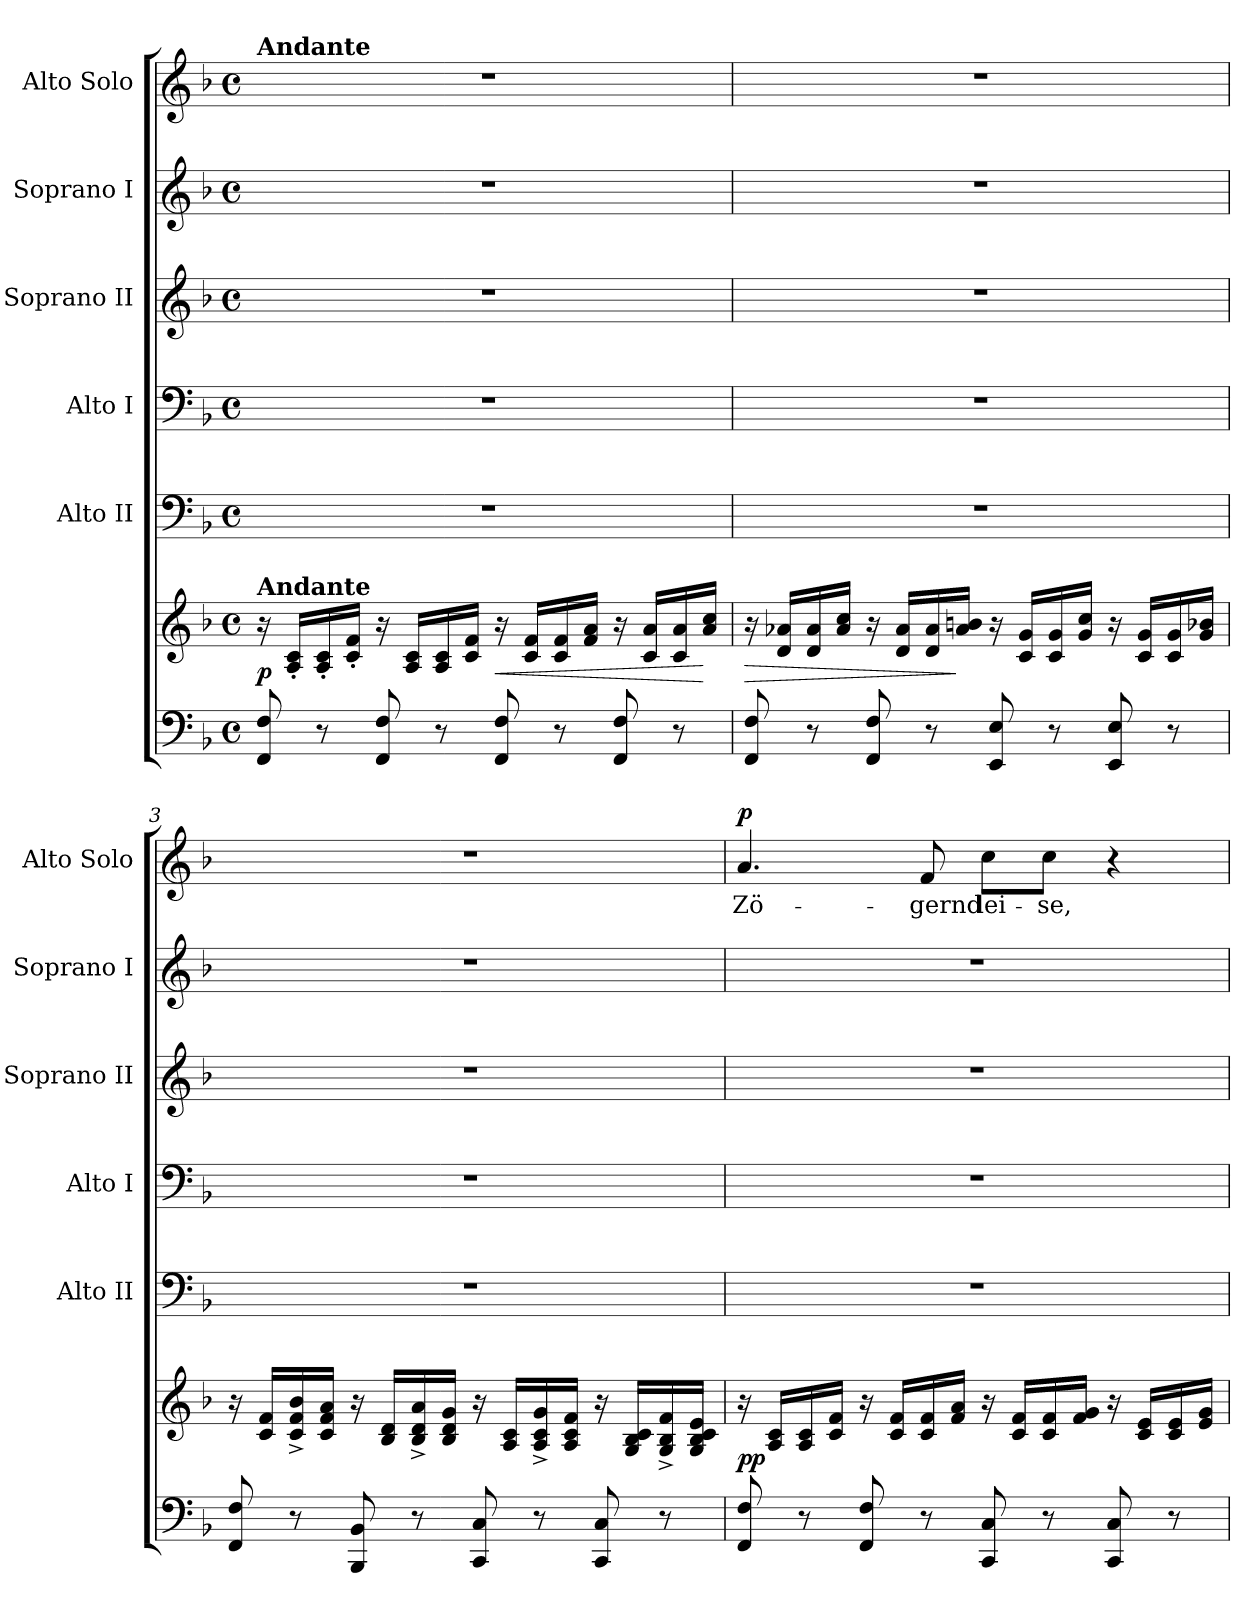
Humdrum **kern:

**kern	**kern	**dynam	**kern	**kern	**kern	**kern	**kern	**text	**dynam
*part7	*part6	*part6	*part5	*part4	*part3	*part2	*part1	*part1	*part1
*staff7	*staff6	*staff6	*staff5	*staff4	*staff3	*staff2	*staff1	*staff1	*staff1
*	*	*	*I"Alto II	*I"Alto I	*I"Soprano II	*I"Soprano I	*I"Alto Solo	*	*
*	*	*	*I'Alto II	*I'Alto I	*I'Soprano II	*I'Soprano I	*I'Alto Solo	*	*
*clefF4	*clefG2	*	*clefF4	*clefF4	*clefG2	*clefG2	*clefG2	*	*
*k[b-]	*k[b-]	*	*k[b-]	*k[b-]	*k[b-]	*k[b-]	*k[b-]	*	*
*F:	*F:	*	*F:	*F:	*F:	*F:	*F:	*	*
*M4/4	*M4/4	*	*M4/4	*M4/4	*M4/4	*M4/4	*M4/4	*	*
*met(c)	*met(c)	*	*met(c)	*met(c)	*met(c)	*met(c)	*met(c)	*	*
*MM80	*MM80	*	*MM80	*MM80	*MM80	*MM80	*MM80	*	*
=1	=1	=1	=1	=1	=1	=1	=1	=1	=1
*	*^	*	*	*	*	*	*	*	*
!	!	!	!	!	!	!	!	!LO:TX:a:B:t=Andante	!	!
!	!LO:TX:a:B:t=Andante	!	!	!	!	!	!	!	!	!
!	!	!	!LO:DY:b	!	!	!	!	!	!	!
8FF/ 8F/	16r	16ryy	p	1r	1r	1r	1r	1r	.	.
.	16A/'< 16c/'<LL	16ryy	.	.	.	.	.	.	.	.
8r	16A/'< 16c/'<	8ryy	.	.	.	.	.	.	.	.
.	16c/'< 16f/'<JJ	.	.	.	.	.	.	.	.	.
8FF/ 8F/	16r	8ryy	.	.	.	.	.	.	.	.
.	16A/ 16c/LL	.	.	.	.	.	.	.	.	.
8r	16A/ 16c/	8ryy	.	.	.	.	.	.	.	.
.	16c/ 16f/JJ	.	.	.	.	.	.	.	.	.
!	!	!	!LO:HP:b	!	!	!	!	!	!	!
8FF/ 8F/	16r	8ryy	<	.	.	.	.	.	.	.
.	16c/ 16f/LL	.	.	.	.	.	.	.	.	.
8r	16c/ 16f/	4ryy	.	.	.	.	.	.	.	.
.	16f/ 16a/JJ	.	.	.	.	.	.	.	.	.
8FF/ 8F/	16r	.	.	.	.	.	.	.	.	.
.	16c/ 16a/LL	.	.	.	.	.	.	.	.	.
8r	16c/ 16a/	8ryy	.	.	.	.	.	.	.	.
.	16a/ 16cc/JJ	.	[	.	.	.	.	.	.	.
=2	=2	=2	=2	=2	=2	=2	=2	=2	=2	=2
!	!	!	!LO:HP:b	!	!	!	!	!	!	!
8FF/ 8F/	16r	16ryy	>	1r	1r	1r	1r	1r	.	.
.	16d/ 16a-X/LL	16ryy	.	.	.	.	.	.	.	.
8r	16d/ 16a-/	8ryy	.	.	.	.	.	.	.	.
.	16a-/ 16cc/JJ	.	.	.	.	.	.	.	.	.
8FF/ 8F/	16r	8ryy	.	.	.	.	.	.	.	.
.	16d/ 16a-/LL	.	.	.	.	.	.	.	.	.
8r	16d/ 16a-/	8ryy	.	.	.	.	.	.	.	.
.	16a-/ 16bn/JJ	.	]	.	.	.	.	.	.	.
8EE/ 8E/	16r	2ryy	.	.	.	.	.	.	.	.
.	16c/ 16g/LL	.	.	.	.	.	.	.	.	.
8r	16c/ 16g/	.	.	.	.	.	.	.	.	.
.	16g/ 16cc/JJ	.	.	.	.	.	.	.	.	.
8EE/ 8E/	16r	.	.	.	.	.	.	.	.	.
.	16c/ 16g/LL	.	.	.	.	.	.	.	.	.
8r	16c/ 16g/	.	.	.	.	.	.	.	.	.
.	16g/ 16b-X/JJ	.	.	.	.	.	.	.	.	.
!!LO:LB:g=z
=3	=3	=3	=3	=3	=3	=3	=3	=3	=3	=3
8FF/ 8F/	16r	16ryy	.	1r	1r	1r	1r	1r	.	.
.	16c/ 16f/LL	16ryy	.	.	.	.	.	.	.	.
8r	16c/^< 16f/^< 16b-/^<	8ryy	.	.	.	.	.	.	.	.
.	16c/ 16f/ 16a/JJ	.	.	.	.	.	.	.	.	.
8BBB-/ 8BB-/	16r	8ryy	.	.	.	.	.	.	.	.
.	16B-/ 16d/LL	.	.	.	.	.	.	.	.	.
8r	16B-/^< 16d/^< 16a/^<	8ryy	.	.	.	.	.	.	.	.
.	16B-/ 16d/ 16g/JJ	.	.	.	.	.	.	.	.	.
8CC/ 8C/	16r	2ryy	.	.	.	.	.	.	.	.
.	16A/ 16c/LL	.	.	.	.	.	.	.	.	.
8r	16A/^< 16c/^< 16g/^<	.	.	.	.	.	.	.	.	.
.	16A/ 16c/ 16f/JJ	.	.	.	.	.	.	.	.	.
8CC/ 8C/	16r	.	.	.	.	.	.	.	.	.
.	16G/ 16B-/ 16c/LL	.	.	.	.	.	.	.	.	.
8r	16G/^< 16B-/^< 16f/^<	.	.	.	.	.	.	.	.	.
.	16G/ 16B-/ 16c/ 16e/JJ	.	.	.	.	.	.	.	.	.
=4	=4	=4	=4	=4	=4	=4	=4	=4	=4	=4
!	!	!	!LO:DY:b	!	!	!	!	!	!	!LO:DY:a
8FF/ 8F/	16r	16ryy	pp	1r	1r	1r	1r	4.a/	Zö-	p
.	16A/ 16c/LL	16ryy	.	.	.	.	.	.	.	.
8r	16A/ 16c/	8ryy	.	.	.	.	.	.	.	.
.	16c/ 16f/JJ	.	.	.	.	.	.	.	.	.
8FF/ 8F/	16r	8ryy	.	.	.	.	.	.	.	.
.	16c/ 16f/LL	.	.	.	.	.	.	.	.	.
8r	16c/ 16f/	8ryy	.	.	.	.	.	8f/	-gernd	.
.	16f/ 16a/JJ	.	.	.	.	.	.	.	.	.
8CC/ 8C/	16r	2ryy	.	.	.	.	.	8cc\L	lei-	.
.	16c/ 16f/LL	.	.	.	.	.	.	.	.	.
8r	16c/ 16f/	.	.	.	.	.	.	8cc\J	-se,	.
.	16f/ 16g/JJ	.	.	.	.	.	.	.	.	.
8CC/ 8C/	16r	.	.	.	.	.	.	4r	.	.
.	16c/ 16e/LL	.	.	.	.	.	.	.	.	.
8r	16c/ 16e/	.	.	.	.	.	.	.	.	.
.	16e/ 16g/JJ	.	.	.	.	.	.	.	.	.
*	*v	*v	*	*	*	*	*	*	*	*
=	=	=	=	=	=	=	=	=	=
*-	*-	*-	*-	*-	*-	*-	*-	*-	*-
